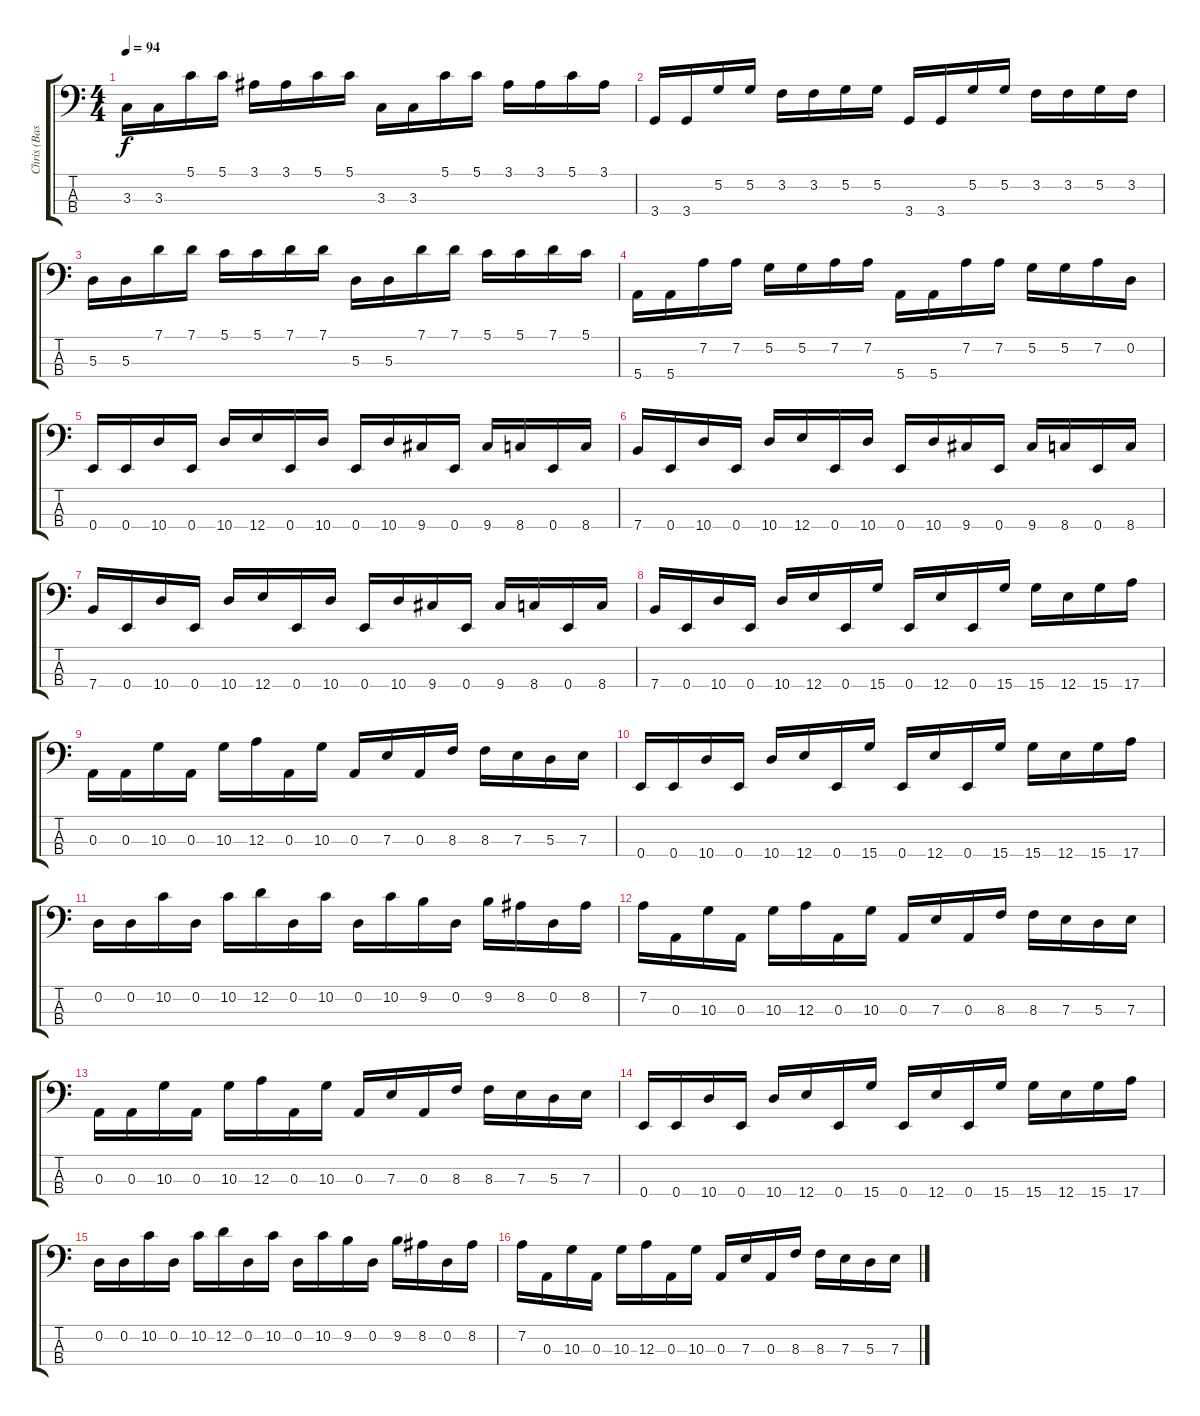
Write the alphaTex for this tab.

\track ("Chris (Bass - Fuzz)" "Chris (Bas") {instrument electricbassfinger}
\staff {score tabs}
\tuning (G2 D2 A1 E1) {hide}
\ts (4 4)
\tempo 94
\clef f4
\ks c
3.3.16{dy f} 3.3.16 5.1.16 5.1.16 3.1.16 3.1.16 5.1.16 5.1.16 3.3.16 3.3.16 5.1.16 5.1.16 3.1.16 3.1.16 5.1.16 3.1.16 |
3.4.16 3.4.16 5.2.16 5.2.16 3.2.16 3.2.16 5.2.16 5.2.16 3.4.16 3.4.16 5.2.16 5.2.16 3.2.16 3.2.16 5.2.16 3.2.16 |
5.3.16 5.3.16 7.1.16 7.1.16 5.1.16 5.1.16 7.1.16 7.1.16 5.3.16 5.3.16 7.1.16 7.1.16 5.1.16 5.1.16 7.1.16 5.1.16 |
5.4.16 5.4.16 7.2.16 7.2.16 5.2.16 5.2.16 7.2.16 7.2.16 5.4.16 5.4.16 7.2.16 7.2.16 5.2.16 5.2.16 7.2.16 0.2.16 |
0.4.16 0.4.16 10.4.16 0.4.16 10.4.16 12.4.16 0.4.16 10.4.16 0.4.16 10.4.16 9.4.16 0.4.16 9.4.16 8.4.16 0.4.16 8.4.16 |
7.4.16 0.4.16 10.4.16 0.4.16 10.4.16 12.4.16 0.4.16 10.4.16 0.4.16 10.4.16 9.4.16 0.4.16 9.4.16 8.4.16 0.4.16 8.4.16 |
7.4.16 0.4.16 10.4.16 0.4.16 10.4.16 12.4.16 0.4.16 10.4.16 0.4.16 10.4.16 9.4.16 0.4.16 9.4.16 8.4.16 0.4.16 8.4.16 |
7.4.16 0.4.16 10.4.16 0.4.16 10.4.16 12.4.16 0.4.16 15.4.16 0.4.16 12.4.16 0.4.16 15.4.16 15.4.16 12.4.16 15.4.16 17.4.16 |
0.3.16 0.3.16 10.3.16 0.3.16 10.3.16 12.3.16 0.3.16 10.3.16 0.3.16 7.3.16 0.3.16 8.3.16 8.3.16 7.3.16 5.3.16 7.3.16 |
0.4.16 0.4.16 10.4.16 0.4.16 10.4.16 12.4.16 0.4.16 15.4.16 0.4.16 12.4.16 0.4.16 15.4.16 15.4.16 12.4.16 15.4.16 17.4.16 |
0.2.16 0.2.16 10.2.16 0.2.16 10.2.16 12.2.16 0.2.16 10.2.16 0.2.16 10.2.16 9.2.16 0.2.16 9.2.16 8.2.16 0.2.16 8.2.16 |
7.2.16 0.3.16 10.3.16 0.3.16 10.3.16 12.3.16 0.3.16 10.3.16 0.3.16 7.3.16 0.3.16 8.3.16 8.3.16 7.3.16 5.3.16 7.3.16 |
0.3.16 0.3.16 10.3.16 0.3.16 10.3.16 12.3.16 0.3.16 10.3.16 0.3.16 7.3.16 0.3.16 8.3.16 8.3.16 7.3.16 5.3.16 7.3.16 |
0.4.16 0.4.16 10.4.16 0.4.16 10.4.16 12.4.16 0.4.16 15.4.16 0.4.16 12.4.16 0.4.16 15.4.16 15.4.16 12.4.16 15.4.16 17.4.16 |
0.2.16 0.2.16 10.2.16 0.2.16 10.2.16 12.2.16 0.2.16 10.2.16 0.2.16 10.2.16 9.2.16 0.2.16 9.2.16 8.2.16 0.2.16 8.2.16 |
7.2.16 0.3.16 10.3.16 0.3.16 10.3.16 12.3.16 0.3.16 10.3.16 0.3.16 7.3.16 0.3.16 8.3.16 8.3.16 7.3.16 5.3.16 7.3.16
